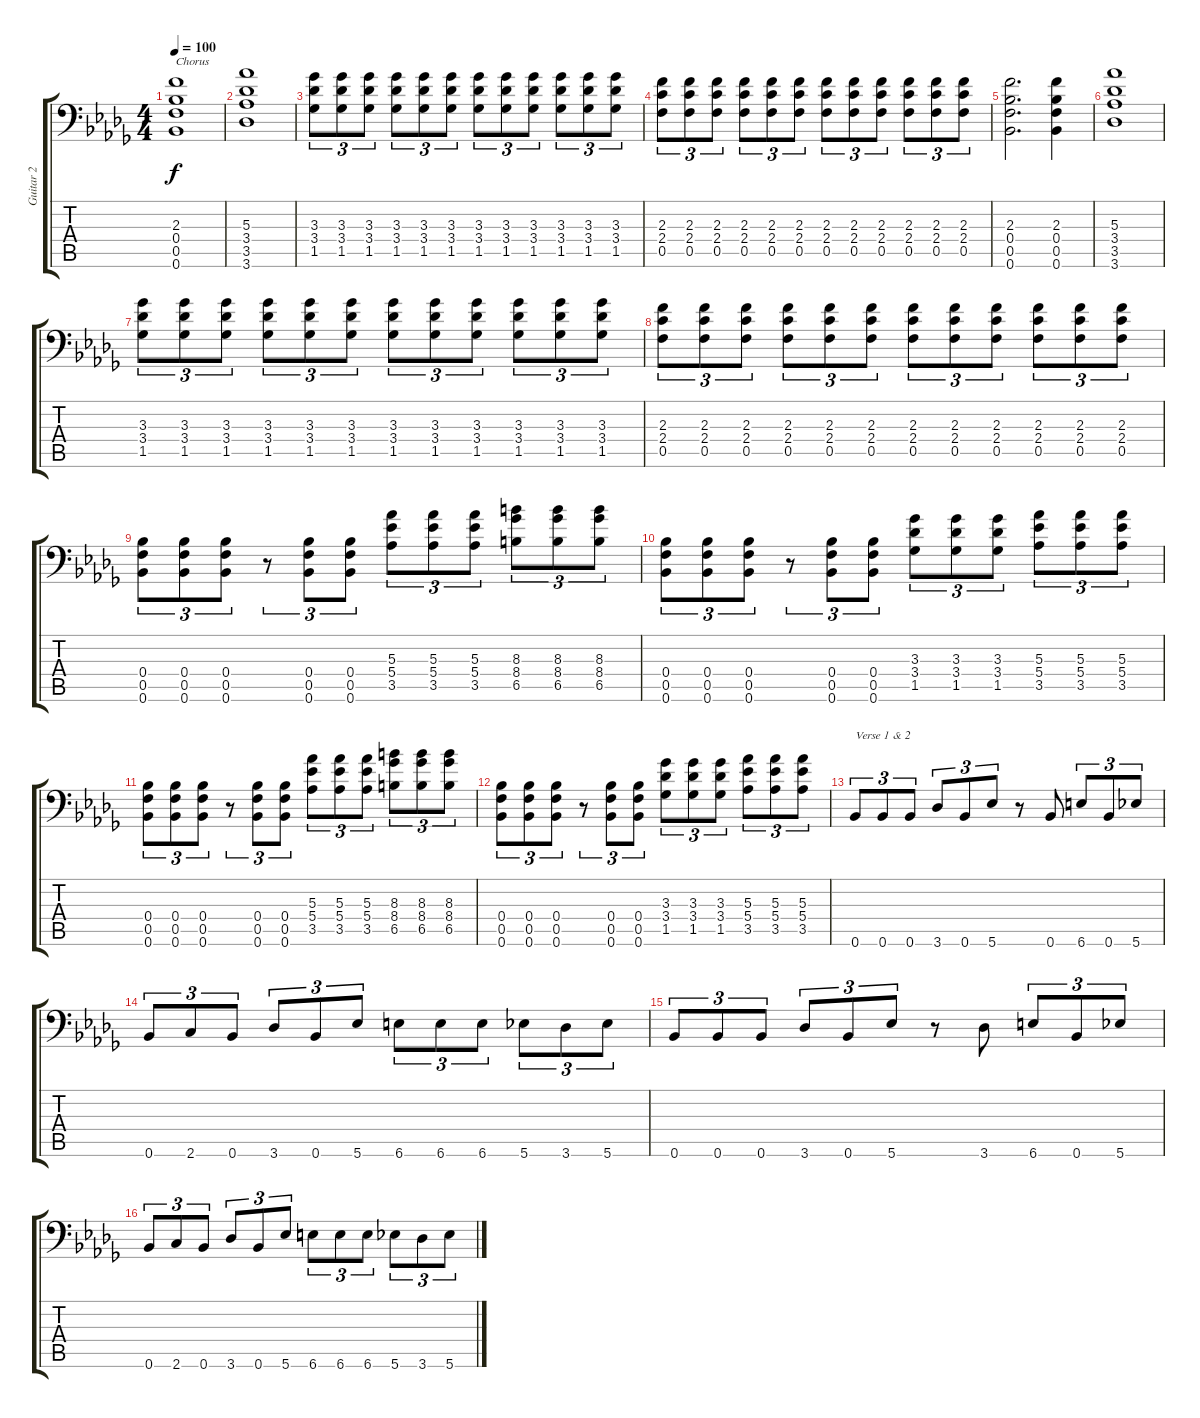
\track ("Guitar 2" "Guitar 2") {instrument distortionguitar}
\staff {score tabs}
\tuning (C4 G3 Eb3 Bb2 F2 Bb1) {hide}
\ts (4 4)
\tempo 100
\clef f4
\ks db
(2.3 0.4 0.5 0.6).1{txt "Chorus" dy f} |
(5.3 3.4 3.5 3.6).1 |
(3.3 3.4 1.5).8{tu (3 2)} (3.3 3.4 1.5).8{tu (3 2)} (3.3 3.4 1.5).8{tu (3 2)} (3.3 3.4 1.5).8{tu (3 2)} (3.3 3.4 1.5).8{tu (3 2)} (3.3 3.4 1.5).8{tu (3 2)} (3.3 3.4 1.5).8{tu (3 2)} (3.3 3.4 1.5).8{tu (3 2)} (3.3 3.4 1.5).8{tu (3 2)} (3.3 3.4 1.5).8{tu (3 2)} (3.3 3.4 1.5).8{tu (3 2)} (3.3 3.4 1.5).8{tu (3 2)} |
(2.3 2.4 0.5).8{tu (3 2)} (2.3 2.4 0.5).8{tu (3 2)} (2.3 2.4 0.5).8{tu (3 2)} (2.3 2.4 0.5).8{tu (3 2)} (2.3 2.4 0.5).8{tu (3 2)} (2.3 2.4 0.5).8{tu (3 2)} (2.3 2.4 0.5).8{tu (3 2)} (2.3 2.4 0.5).8{tu (3 2)} (2.3 2.4 0.5).8{tu (3 2)} (2.3 2.4 0.5).8{tu (3 2)} (2.3 2.4 0.5).8{tu (3 2)} (2.3 2.4 0.5).8{tu (3 2)} |
(2.3 0.4 0.5 0.6).2{d} (2.3 0.4 0.5 0.6).4 |
(5.3 3.4 3.5 3.6).1 |
(3.3 3.4 1.5).8{tu (3 2)} (3.3 3.4 1.5).8{tu (3 2)} (3.3 3.4 1.5).8{tu (3 2)} (3.3 3.4 1.5).8{tu (3 2)} (3.3 3.4 1.5).8{tu (3 2)} (3.3 3.4 1.5).8{tu (3 2)} (3.3 3.4 1.5).8{tu (3 2)} (3.3 3.4 1.5).8{tu (3 2)} (3.3 3.4 1.5).8{tu (3 2)} (3.3 3.4 1.5).8{tu (3 2)} (3.3 3.4 1.5).8{tu (3 2)} (3.3 3.4 1.5).8{tu (3 2)} |
(2.3 2.4 0.5).8{tu (3 2)} (2.3 2.4 0.5).8{tu (3 2)} (2.3 2.4 0.5).8{tu (3 2)} (2.3 2.4 0.5).8{tu (3 2)} (2.3 2.4 0.5).8{tu (3 2)} (2.3 2.4 0.5).8{tu (3 2)} (2.3 2.4 0.5).8{tu (3 2)} (2.3 2.4 0.5).8{tu (3 2)} (2.3 2.4 0.5).8{tu (3 2)} (2.3 2.4 0.5).8{tu (3 2)} (2.3 2.4 0.5).8{tu (3 2)} (2.3 2.4 0.5).8{tu (3 2)} |
(0.4 0.5 0.6).8{tu (3 2)} (0.4 0.5 0.6).8{tu (3 2)} (0.4 0.5 0.6).8{tu (3 2)} r.8{tu (3 2)} (0.4 0.5 0.6).8{tu (3 2)} (0.4 0.5 0.6).8{tu (3 2)} (5.3 5.4 3.5).8{tu (3 2)} (5.3 5.4 3.5).8{tu (3 2)} (5.3 5.4 3.5).8{tu (3 2)} (8.3 8.4 6.5).8{tu (3 2)} (8.3 8.4 6.5).8{tu (3 2)} (8.3 8.4 6.5).8{tu (3 2)} |
(0.4 0.5 0.6).8{tu (3 2)} (0.4 0.5 0.6).8{tu (3 2)} (0.4 0.5 0.6).8{tu (3 2)} r.8{tu (3 2)} (0.4 0.5 0.6).8{tu (3 2)} (0.4 0.5 0.6).8{tu (3 2)} (3.3 3.4 1.5).8{tu (3 2)} (3.3 3.4 1.5).8{tu (3 2)} (3.3 3.4 1.5).8{tu (3 2)} (5.3 5.4 3.5).8{tu (3 2)} (5.3 5.4 3.5).8{tu (3 2)} (5.3 5.4 3.5).8{tu (3 2)} |
(0.4 0.5 0.6).8{tu (3 2)} (0.4 0.5 0.6).8{tu (3 2)} (0.4 0.5 0.6).8{tu (3 2)} r.8{tu (3 2)} (0.4 0.5 0.6).8{tu (3 2)} (0.4 0.5 0.6).8{tu (3 2)} (5.3 5.4 3.5).8{tu (3 2)} (5.3 5.4 3.5).8{tu (3 2)} (5.3 5.4 3.5).8{tu (3 2)} (8.3 8.4 6.5).8{tu (3 2)} (8.3 8.4 6.5).8{tu (3 2)} (8.3 8.4 6.5).8{tu (3 2)} |
(0.4 0.5 0.6).8{tu (3 2)} (0.4 0.5 0.6).8{tu (3 2)} (0.4 0.5 0.6).8{tu (3 2)} r.8{tu (3 2)} (0.4 0.5 0.6).8{tu (3 2)} (0.4 0.5 0.6).8{tu (3 2)} (3.3 3.4 1.5).8{tu (3 2)} (3.3 3.4 1.5).8{tu (3 2)} (3.3 3.4 1.5).8{tu (3 2)} (5.3 5.4 3.5).8{tu (3 2)} (5.3 5.4 3.5).8{tu (3 2)} (5.3 5.4 3.5).8{tu (3 2)} |
0.6.8{tu (3 2) txt "Verse 1 & 2"} 0.6.8{tu (3 2)} 0.6.8{tu (3 2)} 3.6.8{tu (3 2)} 0.6.8{tu (3 2)} 5.6.8{tu (3 2)} r.8 0.6.8 6.6.8{tu (3 2)} 0.6.8{tu (3 2)} 5.6.8{tu (3 2)} |
0.6.8{tu (3 2)} 2.6.8{tu (3 2)} 0.6.8{tu (3 2)} 3.6.8{tu (3 2)} 0.6.8{tu (3 2)} 5.6.8{tu (3 2)} 6.6.8{tu (3 2)} 6.6.8{tu (3 2)} 6.6.8{tu (3 2)} 5.6.8{tu (3 2)} 3.6.8{tu (3 2)} 5.6.8{tu (3 2)} |
0.6.8{tu (3 2)} 0.6.8{tu (3 2)} 0.6.8{tu (3 2)} 3.6.8{tu (3 2)} 0.6.8{tu (3 2)} 5.6.8{tu (3 2)} r.8 3.6.8 6.6.8{tu (3 2)} 0.6.8{tu (3 2)} 5.6.8{tu (3 2)} |
0.6.8{tu (3 2)} 2.6.8{tu (3 2)} 0.6.8{tu (3 2)} 3.6.8{tu (3 2)} 0.6.8{tu (3 2)} 5.6.8{tu (3 2)} 6.6.8{tu (3 2)} 6.6.8{tu (3 2)} 6.6.8{tu (3 2)} 5.6.8{tu (3 2)} 3.6.8{tu (3 2)} 5.6.8{tu (3 2)}
